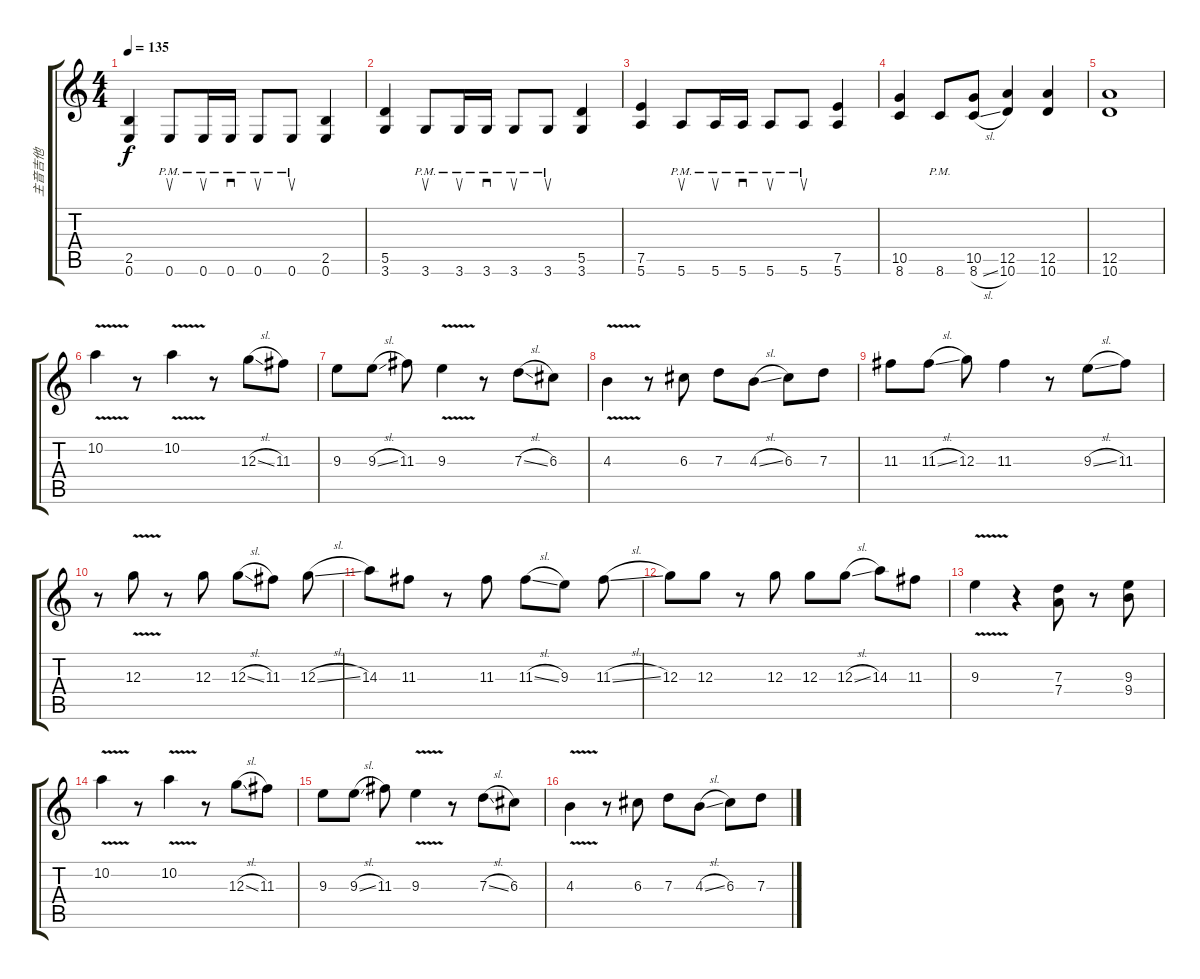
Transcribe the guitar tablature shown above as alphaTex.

\track ("主音吉他" "主音吉他") {instrument overdrivenguitar}
\staff {score tabs}
\tuning (E4 B3 G3 D3 A2 E2) {hide}
\ts (4 4)
\tempo 135
\clef g2
\ks c
(2.5 0.6).4{dy f} 0.6{pm}.8{su} 0.6{pm}.16{su} 0.6{pm}.16{sd} 0.6{pm}.8{su} 0.6{pm}.8{su} (2.5 0.6).4 |
(5.5 3.6).4 3.6{pm}.8{su} 3.6{pm}.16{su} 3.6{pm}.16{sd} 3.6{pm}.8{su} 3.6{pm}.8{su} (5.5 3.6).4 |
(7.5 5.6).4 5.6{pm}.8{su} 5.6{pm}.16{su} 5.6{pm}.16{sd} 5.6{pm}.8{su} 5.6{pm}.8{su} (7.5 5.6).4 |
(10.5 8.6).4 8.6{pm}.8 (10.5 8.6{sl}).8 (12.5 10.6).4 (12.5 10.6).4 |
(12.5 10.6).1 |
10.2{v}.4 r.8 10.2{v}.4 r.8 12.3{sl}.8 11.3.8 |
9.3.8 9.3{sl}.8 11.3.8 9.3{v}.4 r.8 7.3{sl}.8 6.3.8 |
4.3{v}.4 r.8 6.3.8 7.3.8 4.3{sl}.8 6.3.8 7.3.8 |
11.3.8 11.3{sl}.8 12.3.8 11.3.4 r.8 9.3{sl}.8 11.3.8 |
r.8 12.3{v}.8 r.8 12.3.8 12.3{sl}.8 11.3.8 12.3{sl}.8 |
14.3.8 11.3.8 r.8 11.3.8 11.3{sl}.8 9.3.8 11.3{sl}.8 |
12.3.8 12.3.8 r.8 12.3.8 12.3.8 12.3{sl}.8 14.3.8 11.3.8 |
9.3{v}.4 r.4 (7.3 7.4).8 r.8 (9.3 9.4).8 |
10.2{v}.4 r.8 10.2{v}.4 r.8 12.3{sl}.8 11.3.8 |
9.3.8 9.3{sl}.8 11.3.8 9.3{v}.4 r.8 7.3{sl}.8 6.3.8 |
4.3{v}.4 r.8 6.3.8 7.3.8 4.3{sl}.8 6.3.8 7.3.8
